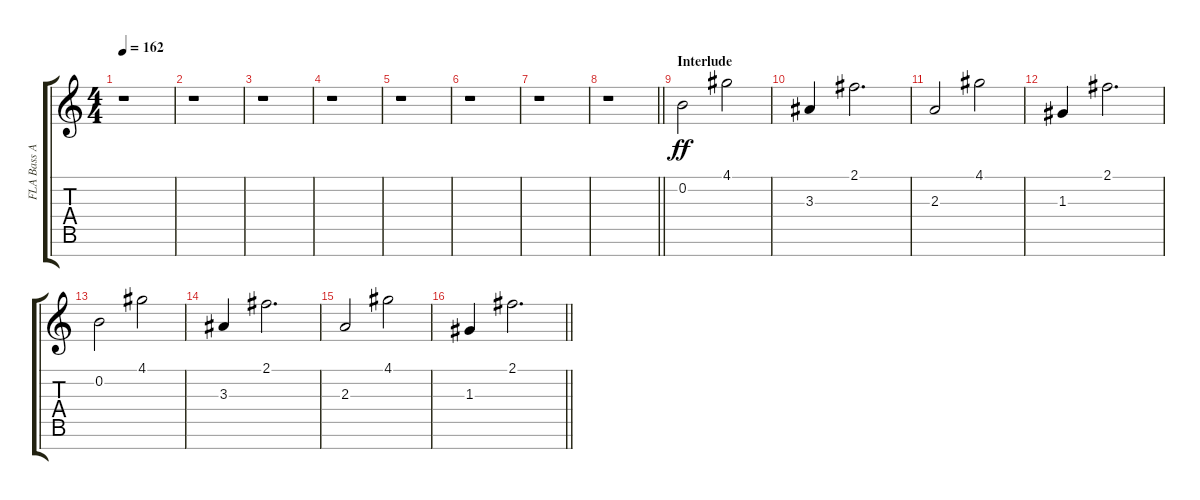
\track ("FLA Bass Arp" "FLA Bass A") {instrument synthbass2}
\staff {score tabs}
\tuning (E4 B3 G3 D3 A2 E2 B1) {hide}
\ts (4 4)
\tempo 162
\clef g2
\ks c
r.1{dy ff} |
r.1 |
r.1 |
r.1 |
r.1 |
r.1 |
r.1 |
\barLineRight lightlight
r.1 |
\section ("" "Interlude")
0.2.2 4.1.2 |
3.3.4 2.1.2{d} |
2.3.2 4.1.2 |
1.3.4 2.1.2{d} |
0.2.2 4.1.2 |
3.3.4 2.1.2{d} |
2.3.2 4.1.2 |
\barLineRight lightlight
1.3.4 2.1.2{d}
